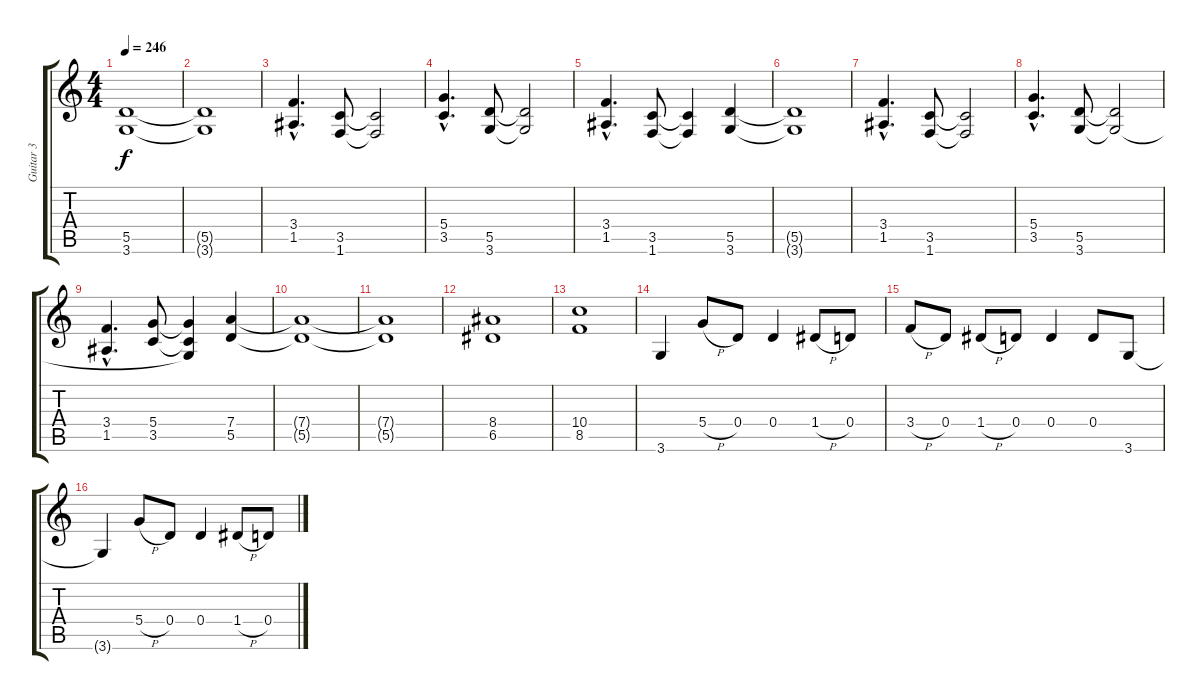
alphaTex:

\track ("Guitar 3" "Guitar 3") {instrument distortionguitar}
\staff {score tabs}
\tuning (E4 B3 G3 D3 A2 E2) {hide}
\ts (4 4)
\tempo 246
\clef g2
\ks c
(5.5 3.6).1{dy f} |
(5.5{t} 3.6{t}).1 |
(3.4{hac} 1.5{hac}).4{d} (3.5 1.6).8 (3.5{t} 1.6{t}).2 |
(5.4{hac} 3.5{hac}).4{d} (5.5 3.6).8 (5.5{t} 3.6{t}).2 |
(3.4{hac} 1.5{hac}).4{d} (3.5 1.6).8 (3.5{t} 1.6{t}).4 (5.5 3.6).4 |
(5.5{t} 3.6{t}).1 |
(3.4{hac} 1.5{hac}).4{d} (3.5 1.6).8 (3.5{t} 1.6{t}).2 |
(5.4{hac} 3.5{hac}).4{d} (5.5 3.6).8 (5.5{t} 3.6{t}).2 |
(3.4{hac} 1.5{hac}).4{d} (5.4 3.5).8 (5.4{t} 3.5{t} 3.6{t}).4 (7.4 5.5).4 |
(7.4{t} 5.5{t}).1 |
(7.4{t} 5.5{t}).1 |
(8.4 6.5).1 |
(10.4 8.5).1 |
3.6.4 5.4{h}.8 0.4.8 0.4.4 1.4{h}.8 0.4.8 |
3.4{h}.8 0.4.8 1.4{h}.8 0.4.8 0.4.4 0.4.8 3.6.8 |
3.6{t}.4 5.4{h}.8 0.4.8 0.4.4 1.4{h}.8 0.4.8
